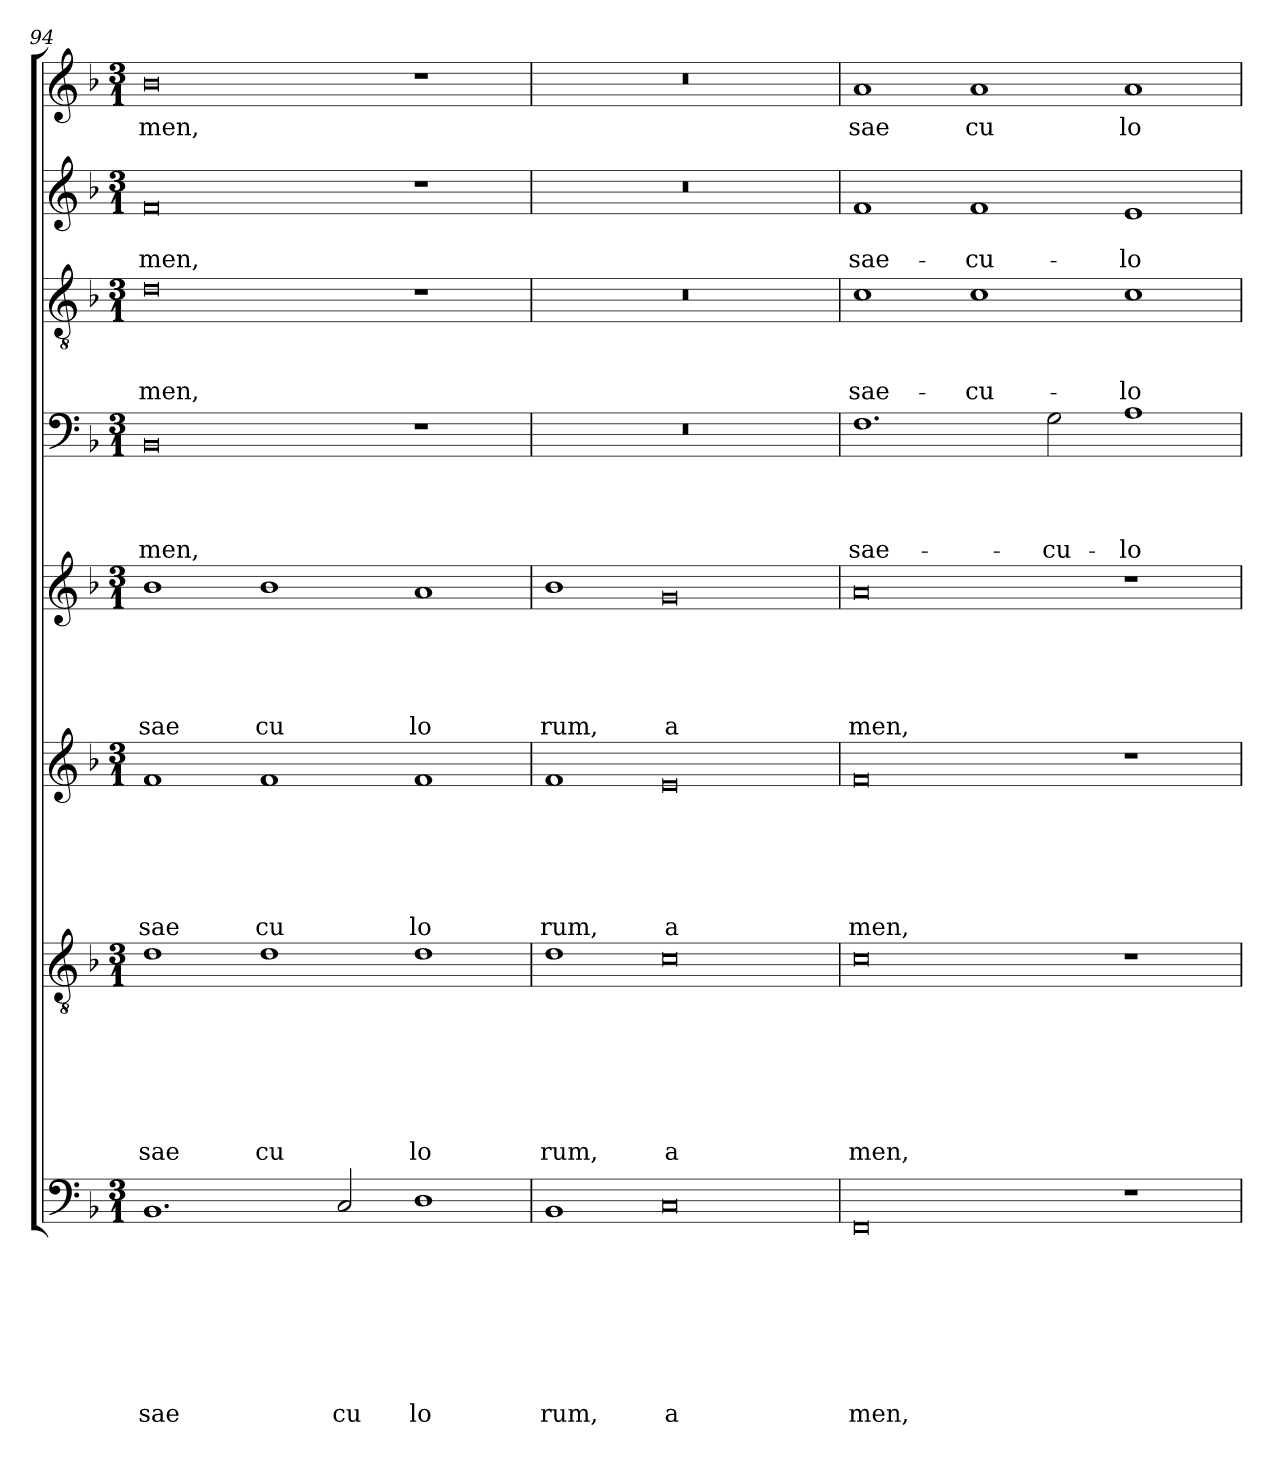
**kern	**text	**text	**text	**text	**text	**text	**text	**text	**kern	**text	**text	**text	**text	**text	**text	**text	**kern	**text	**text	**text	**text	**text	**text	**kern	**text	**text	**text	**text	**text	**kern	**text	**text	**text	**text	**kern	**text	**text	**text	**kern	**text	**text	**kern	**text
*part8	*part8	*part8	*part8	*part8	*part8	*part8	*part8	*part8	*part7	*part7	*part7	*part7	*part7	*part7	*part7	*part7	*part6	*part6	*part6	*part6	*part6	*part6	*part6	*part5	*part5	*part5	*part5	*part5	*part5	*part4	*part4	*part4	*part4	*part4	*part3	*part3	*part3	*part3	*part2	*part2	*part2	*part1	*part1
*staff8	*staff8	*staff8	*staff8	*staff8	*staff8	*staff8	*staff8	*staff8	*staff7	*staff7	*staff7	*staff7	*staff7	*staff7	*staff7	*staff7	*staff6	*staff6	*staff6	*staff6	*staff6	*staff6	*staff6	*staff5	*staff5	*staff5	*staff5	*staff5	*staff5	*staff4	*staff4	*staff4	*staff4	*staff4	*staff3	*staff3	*staff3	*staff3	*staff2	*staff2	*staff2	*staff1	*staff1
*clefF4	*	*	*	*	*	*	*	*	*clefGv2	*	*	*	*	*	*	*	*clefG2	*	*	*	*	*	*	*clefG2	*	*	*	*	*	*clefF4	*	*	*	*	*clefGv2	*	*	*	*clefG2	*	*	*clefG2	*
*k[b-]	*	*	*	*	*	*	*	*	*k[b-]	*	*	*	*	*	*	*	*k[b-]	*	*	*	*	*	*	*k[b-]	*	*	*	*	*	*k[b-]	*	*	*	*	*k[b-]	*	*	*	*k[b-]	*	*	*k[b-]	*
*F:	*	*	*	*	*	*	*	*	*F:	*	*	*	*	*	*	*	*F:	*	*	*	*	*	*	*F:	*	*	*	*	*	*F:	*	*	*	*	*F:	*	*	*	*F:	*	*	*F:	*
*M3/1	*	*	*	*	*	*	*	*	*M3/1	*	*	*	*	*	*	*	*M3/1	*	*	*	*	*	*	*M3/1	*	*	*	*	*	*M3/1	*	*	*	*	*M3/1	*	*	*	*M3/1	*	*	*M3/1	*
=94	=94	=94	=94	=94	=94	=94	=94	=94	=94	=94	=94	=94	=94	=94	=94	=94	=94	=94	=94	=94	=94	=94	=94	=94	=94	=94	=94	=94	=94	=94	=94	=94	=94	=94	=94	=94	=94	=94	=94	=94	=94	=94	=94
!	!	!	!	!	!	!	!	!LO:LY:b	!	!	!	!	!	!	!	!LO:LY:b	!	!	!	!	!	!	!LO:LY:b	!	!	!	!	!	!LO:LY:b	!	!	!	!	!LO:LY:b	!	!	!	!LO:LY:b	!	!	!LO:LY:b	!	!LO:LY:b
1.BB-	.	.	.	.	.	.	.	sae	1d	.	.	.	.	.	.	sae	1f	.	.	.	.	.	sae	1b-	.	.	.	.	sae	0BB-	.	.	.	-men,	0d	.	.	-men,	0f	.	-men,	0b-	men,
!	!	!	!	!	!	!	!	!	!	!	!	!	!	!	!	!LO:LY:b	!	!	!	!	!	!	!LO:LY:b	!	!	!	!	!	!LO:LY:b	!	!	!	!	!	!	!	!	!	!	!	!	!	!
.	.	.	.	.	.	.	.	.	1d	.	.	.	.	.	.	cu	1f	.	.	.	.	.	cu	1b-	.	.	.	.	cu	.	.	.	.	.	.	.	.	.	.	.	.	.	.
!	!	!	!	!	!	!	!	!LO:LY:b	!	!	!	!	!	!	!	!	!	!	!	!	!	!	!	!	!	!	!	!	!	!	!	!	!	!	!	!	!	!	!	!	!	!	!
2C/	.	.	.	.	.	.	.	cu	.	.	.	.	.	.	.	.	.	.	.	.	.	.	.	.	.	.	.	.	.	.	.	.	.	.	.	.	.	.	.	.	.	.	.
!	!	!	!	!	!	!	!	!LO:LY:b	!	!	!	!	!	!	!	!LO:LY:b	!	!	!	!	!	!	!LO:LY:b	!	!	!	!	!	!LO:LY:b	!	!	!	!	!	!	!	!	!	!	!	!	!	!
1D	.	.	.	.	.	.	.	lo	1d	.	.	.	.	.	.	lo	1f	.	.	.	.	.	lo	1a	.	.	.	.	lo	1r	.	.	.	.	1r	.	.	.	1r	.	.	1r	.
=95	=95	=95	=95	=95	=95	=95	=95	=95	=95	=95	=95	=95	=95	=95	=95	=95	=95	=95	=95	=95	=95	=95	=95	=95	=95	=95	=95	=95	=95	=95	=95	=95	=95	=95	=95	=95	=95	=95	=95	=95	=95	=95	=95
!	!	!	!	!	!	!	!	!LO:LY:b	!	!	!	!	!	!	!	!LO:LY:b	!	!	!	!	!	!	!LO:LY:b	!	!	!	!	!	!LO:LY:b	!	!	!	!	!	!	!	!	!	!	!	!	!	!
1BB-	.	.	.	.	.	.	.	rum,	1d	.	.	.	.	.	.	rum,	1f	.	.	.	.	.	rum,	1b-	.	.	.	.	rum,	0.r	.	.	.	.	0.r	.	.	.	0.r	.	.	0.r	.
!	!	!	!	!	!	!	!	!LO:LY:b	!	!	!	!	!	!	!	!LO:LY:b	!	!	!	!	!	!	!LO:LY:b	!	!	!	!	!	!LO:LY:b	!	!	!	!	!	!	!	!	!	!	!	!	!	!
0C	.	.	.	.	.	.	.	a	0c	.	.	.	.	.	.	a	0e	.	.	.	.	.	a	0g	.	.	.	.	a	.	.	.	.	.	.	.	.	.	.	.	.	.	.
=96	=96	=96	=96	=96	=96	=96	=96	=96	=96	=96	=96	=96	=96	=96	=96	=96	=96	=96	=96	=96	=96	=96	=96	=96	=96	=96	=96	=96	=96	=96	=96	=96	=96	=96	=96	=96	=96	=96	=96	=96	=96	=96	=96
!	!	!	!	!	!	!	!	!LO:LY:b	!	!	!	!	!	!	!	!LO:LY:b	!	!	!	!	!	!	!LO:LY:b	!	!	!	!	!	!LO:LY:b	!	!	!	!	!LO:LY:b	!	!	!	!LO:LY:b	!	!	!LO:LY:b	!	!LO:LY:b
0FF	.	.	.	.	.	.	.	men,	0c	.	.	.	.	.	.	men,	0f	.	.	.	.	.	men,	0a	.	.	.	.	men,	1.F	.	.	.	sae-	1c	.	.	sae-	1f	.	sae-	1a	sae
!	!	!	!	!	!	!	!	!	!	!	!	!	!	!	!	!	!	!	!	!	!	!	!	!	!	!	!	!	!	!	!	!	!	!	!	!	!	!LO:LY:b	!	!	!LO:LY:b	!	!LO:LY:b
.	.	.	.	.	.	.	.	.	.	.	.	.	.	.	.	.	.	.	.	.	.	.	.	.	.	.	.	.	.	.	.	.	.	.	1c	.	.	-cu-	1f	.	-cu-	1a	cu
!	!	!	!	!	!	!	!	!	!	!	!	!	!	!	!	!	!	!	!	!	!	!	!	!	!	!	!	!	!	!	!	!	!	!LO:LY:b	!	!	!	!	!	!	!	!	!
.	.	.	.	.	.	.	.	.	.	.	.	.	.	.	.	.	.	.	.	.	.	.	.	.	.	.	.	.	.	2G\	.	.	.	-cu-	.	.	.	.	.	.	.	.	.
!	!	!	!	!	!	!	!	!	!	!	!	!	!	!	!	!	!	!	!	!	!	!	!	!	!	!	!	!	!	!	!	!	!	!LO:LY:b	!	!	!	!LO:LY:b	!	!	!LO:LY:b	!	!LO:LY:b
1r	.	.	.	.	.	.	.	.	1r	.	.	.	.	.	.	.	1r	.	.	.	.	.	.	1r	.	.	.	.	.	1A	.	.	.	-lo-	1c	.	.	-lo-	1e	.	-lo-	1a	lo
=	=	=	=	=	=	=	=	=	=	=	=	=	=	=	=	=	=	=	=	=	=	=	=	=	=	=	=	=	=	=	=	=	=	=	=	=	=	=	=	=	=	=	=
*-	*-	*-	*-	*-	*-	*-	*-	*-	*-	*-	*-	*-	*-	*-	*-	*-	*-	*-	*-	*-	*-	*-	*-	*-	*-	*-	*-	*-	*-	*-	*-	*-	*-	*-	*-	*-	*-	*-	*-	*-	*-	*-	*-
